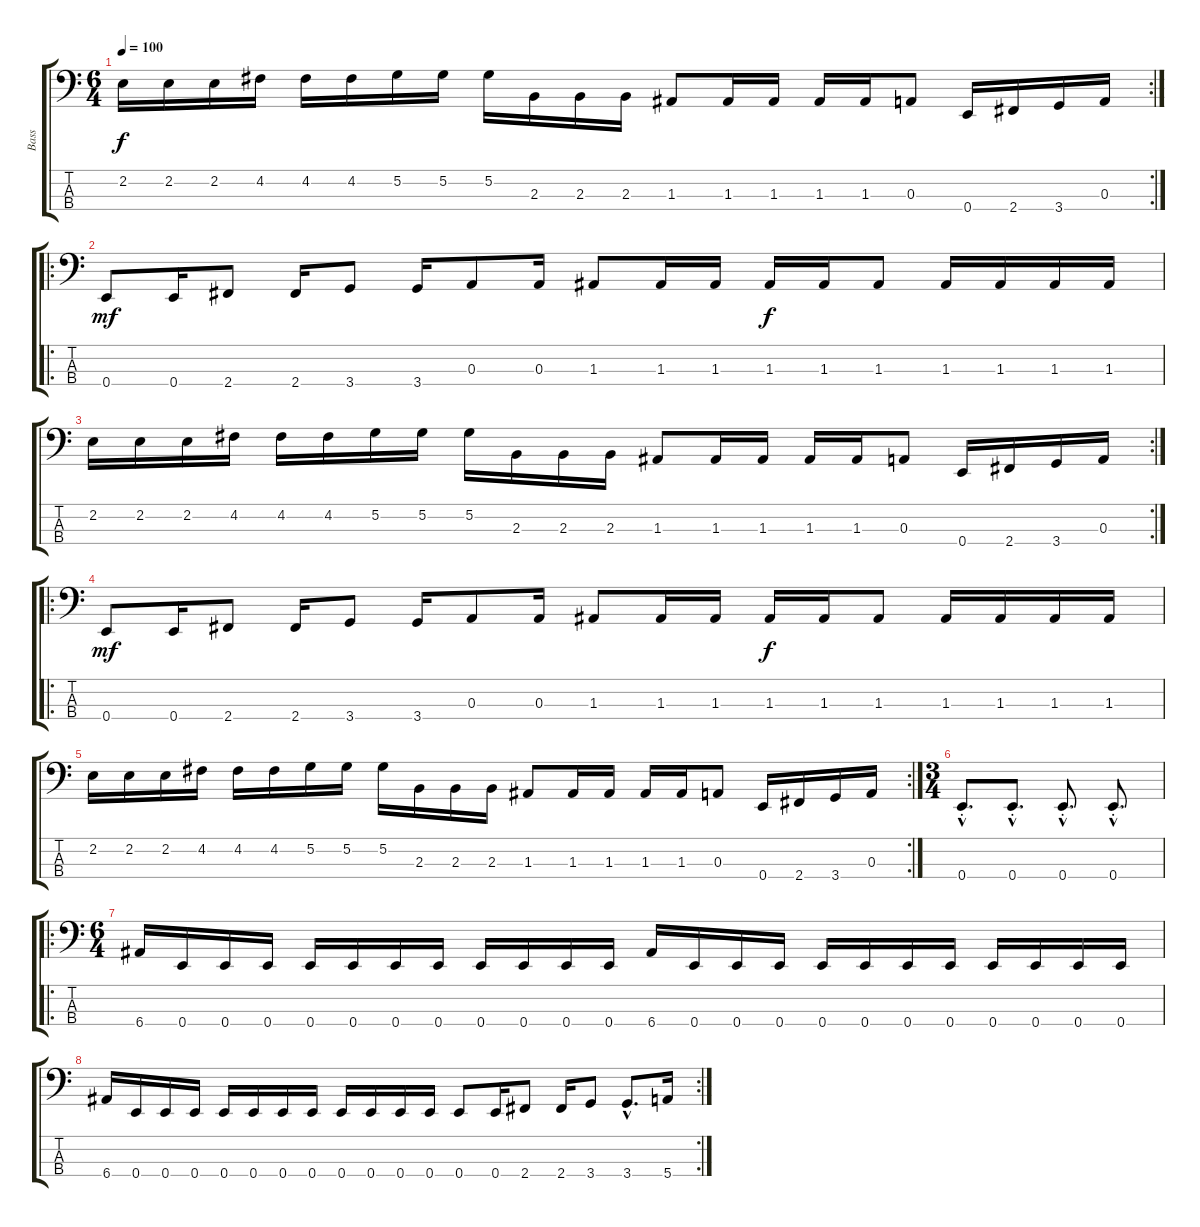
\track ("Bass" "Bass") {instrument electricbassfinger}
\staff {score tabs}
\tuning (G2 D2 A1 E1) {hide}
\rc 2
\ts (6 4)
\tempo 100
\clef f4
\ks c
2.2.16{dy f} 2.2.16 2.2.16 4.2.16 4.2.16 4.2.16 5.2.16 5.2.16 5.2.16 2.3.16 2.3.16 2.3.16 1.3.8 1.3.16 1.3.16 1.3.16 1.3.16 0.3.8 0.4.16 2.4.16 3.4.16 0.3.16 |
\ro
0.4.8{dy mf} 0.4.16 2.4.8 2.4.16 3.4.8 3.4.16 0.3.8 0.3.16 1.3.8 1.3.16 1.3.16 1.3.16{dy f} 1.3.16 1.3.8 1.3.16 1.3.16 1.3.16 1.3.16 |
\rc 2
2.2.16 2.2.16 2.2.16 4.2.16 4.2.16 4.2.16 5.2.16 5.2.16 5.2.16 2.3.16 2.3.16 2.3.16 1.3.8 1.3.16 1.3.16 1.3.16 1.3.16 0.3.8 0.4.16 2.4.16 3.4.16 0.3.16 |
\ro
0.4.8{dy mf} 0.4.16 2.4.8 2.4.16 3.4.8 3.4.16 0.3.8 0.3.16 1.3.8 1.3.16 1.3.16 1.3.16{dy f} 1.3.16 1.3.8 1.3.16 1.3.16 1.3.16 1.3.16 |
\rc 2
2.2.16 2.2.16 2.2.16 4.2.16 4.2.16 4.2.16 5.2.16 5.2.16 5.2.16 2.3.16 2.3.16 2.3.16 1.3.8 1.3.16 1.3.16 1.3.16 1.3.16 0.3.8 0.4.16 2.4.16 3.4.16 0.3.16 |
\ts (3 4)
0.4{hac st}.8{d} 0.4{hac st}.8{d} 0.4{hac st}.8{d} 0.4{hac st}.8{d} |
\ro
\ts (6 4)
6.4.16 0.4.16 0.4.16 0.4.16 0.4.16 0.4.16 0.4.16 0.4.16 0.4.16 0.4.16 0.4.16 0.4.16 6.4.16 0.4.16 0.4.16 0.4.16 0.4.16 0.4.16 0.4.16 0.4.16 0.4.16 0.4.16 0.4.16 0.4.16 |
\rc 2
6.4.16 0.4.16 0.4.16 0.4.16 0.4.16 0.4.16 0.4.16 0.4.16 0.4.16 0.4.16 0.4.16 0.4.16 0.4.8 0.4.16 2.4.8 2.4.16 3.4.8 3.4{hac}.8{d} 5.4.16
